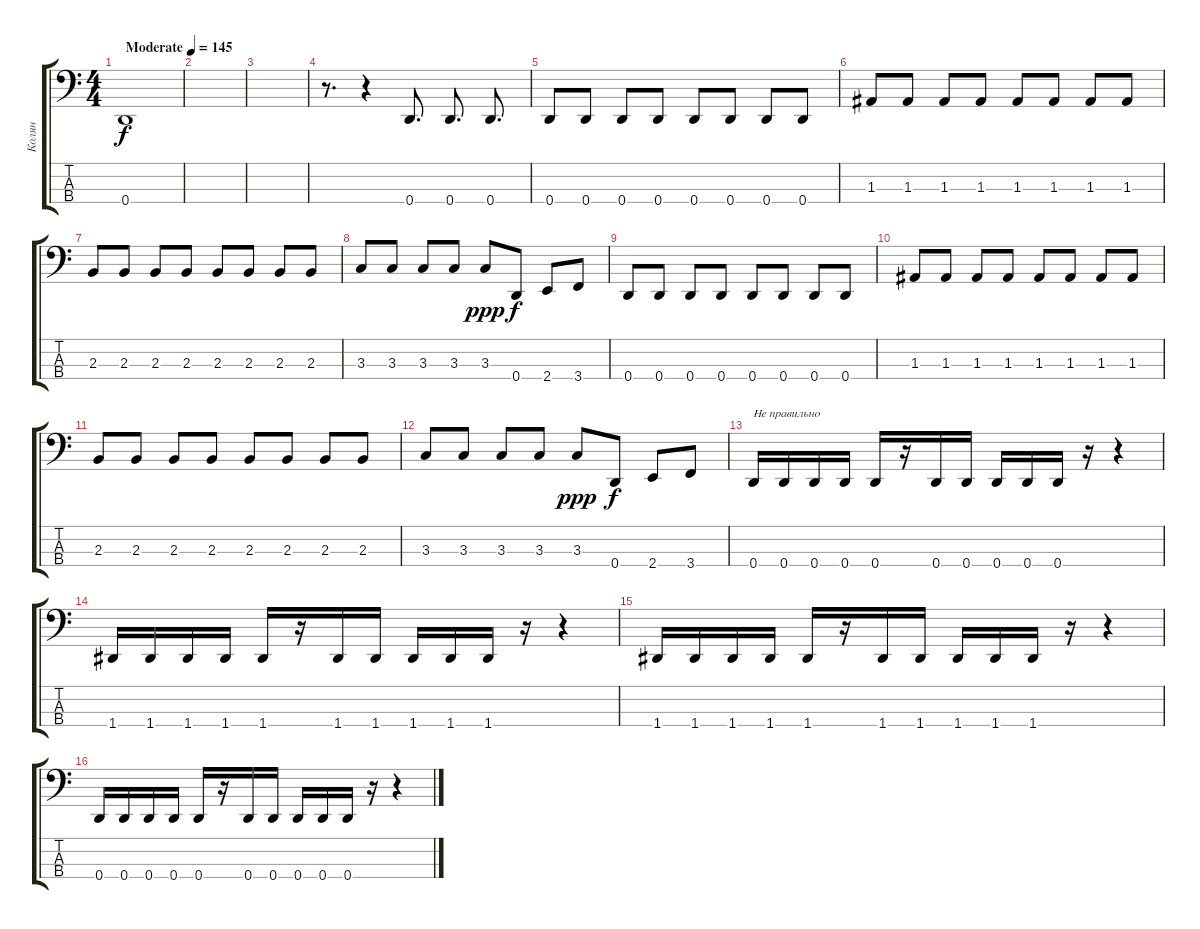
\track ("Колян" "Колян") {instrument electricbassfinger}
\staff {score tabs}
\tuning (G2 D2 A1 D1) {hide}
\ts (4 4)
\tempo (145 "Moderate")
\clef f4
\ks c
0.4.1{dy f instrument electricbassfinger} |
|
|
r.8{d} r.4 0.4.8{d} 0.4.8{d} 0.4.8{d} |
0.4.8 0.4.8 0.4.8 0.4.8 0.4.8 0.4.8 0.4.8 0.4.8 |
1.3.8 1.3.8 1.3.8 1.3.8 1.3.8 1.3.8 1.3.8 1.3.8 |
2.3.8 2.3.8 2.3.8 2.3.8 2.3.8 2.3.8 2.3.8 2.3.8 |
3.3.8 3.3.8 3.3.8 3.3.8 3.3.8{dy ppp} 0.4.8{dy f} 2.4.8 3.4.8 |
0.4.8 0.4.8 0.4.8 0.4.8 0.4.8 0.4.8 0.4.8 0.4.8 |
1.3.8 1.3.8 1.3.8 1.3.8 1.3.8 1.3.8 1.3.8 1.3.8 |
2.3.8 2.3.8 2.3.8 2.3.8 2.3.8 2.3.8 2.3.8 2.3.8 |
3.3.8 3.3.8 3.3.8 3.3.8 3.3.8{dy ppp} 0.4.8{dy f} 2.4.8 3.4.8 |
0.4.16{txt "Не правильно" instrument slapbass1} 0.4.16 0.4.16 0.4.16 0.4.16 r.16 0.4.16 0.4.16 0.4.16 0.4.16 0.4.16 r.16 r.4 |
1.4.16 1.4.16 1.4.16 1.4.16 1.4.16 r.16 1.4.16 1.4.16 1.4.16 1.4.16 1.4.16 r.16 r.4 |
1.4.16 1.4.16 1.4.16 1.4.16 1.4.16 r.16 1.4.16 1.4.16 1.4.16 1.4.16 1.4.16 r.16 r.4 |
0.4.16 0.4.16 0.4.16 0.4.16 0.4.16 r.16 0.4.16 0.4.16 0.4.16 0.4.16 0.4.16 r.16 r.4
